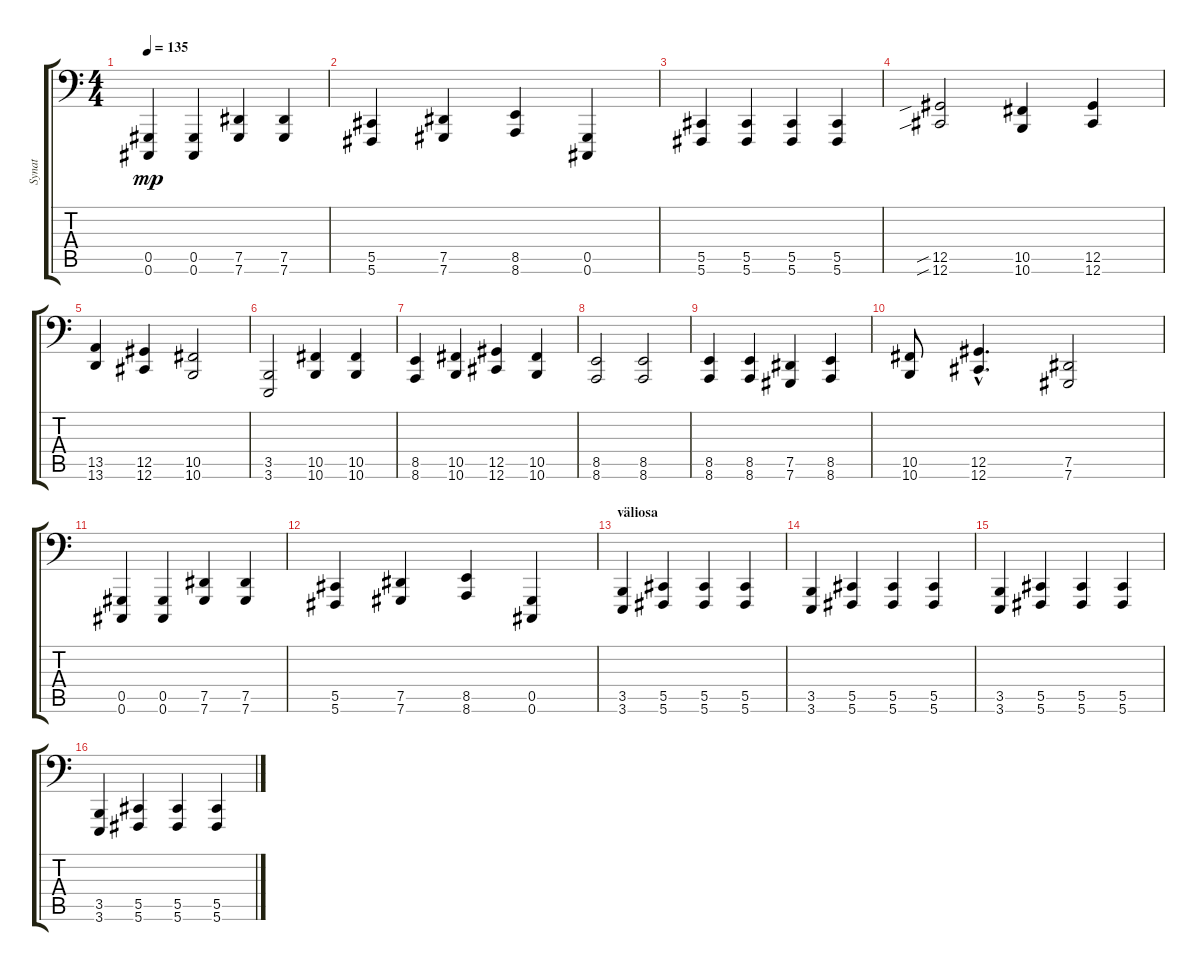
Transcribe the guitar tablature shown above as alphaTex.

\track ("Synat" "Synat") {instrument stringensemble1}
\staff {score tabs}
\tuning (Eb3 Bb2 Gb2 Db2 Ab1 Db1) {hide}
\ts (4 4)
\tempo 135
\clef f4
\ks c
(0.5 0.6).4{dy mp} (0.5 0.6).4 (7.5 7.6).4 (7.5 7.6).4 |
(5.5 5.6).4 (7.5 7.6).4 (8.5 8.6).4 (0.5 0.6).4 |
(5.5 5.6).4 (5.5 5.6).4 (5.5 5.6).4 (5.5 5.6).4 |
(12.5{sib} 12.6{sib}).2 (10.5 10.6).4 (12.5 12.6).4 |
(13.5 13.6).4 (12.5 12.6).4 (10.5 10.6).2 |
(3.5 3.6).2 (10.5 10.6).4 (10.5 10.6).4 |
(8.5 8.6).4 (10.5 10.6).4 (12.5 12.6).4 (10.5 10.6).4 |
(8.5 8.6).2 (8.5 8.6).2 |
(8.5 8.6).4 (8.5 8.6).4 (7.5 7.6).4 (8.5 8.6).4 |
(10.5 10.6).8 (12.5{hac} 12.6{hac}).4{d} (7.5 7.6).2 |
(0.5 0.6).4 (0.5 0.6).4 (7.5 7.6).4 (7.5 7.6).4 |
(5.5 5.6).4 (7.5 7.6).4 (8.5 8.6).4 (0.5 0.6).4 |
\section ("" "väliosa")
(3.5 3.6).4 (5.5 5.6).4 (5.5 5.6).4 (5.5 5.6).4 |
(3.5 3.6).4 (5.5 5.6).4 (5.5 5.6).4 (5.5 5.6).4 |
(3.5 3.6).4 (5.5 5.6).4 (5.5 5.6).4 (5.5 5.6).4 |
(3.5 3.6).4 (5.5 5.6).4 (5.5 5.6).4 (5.5 5.6).4
